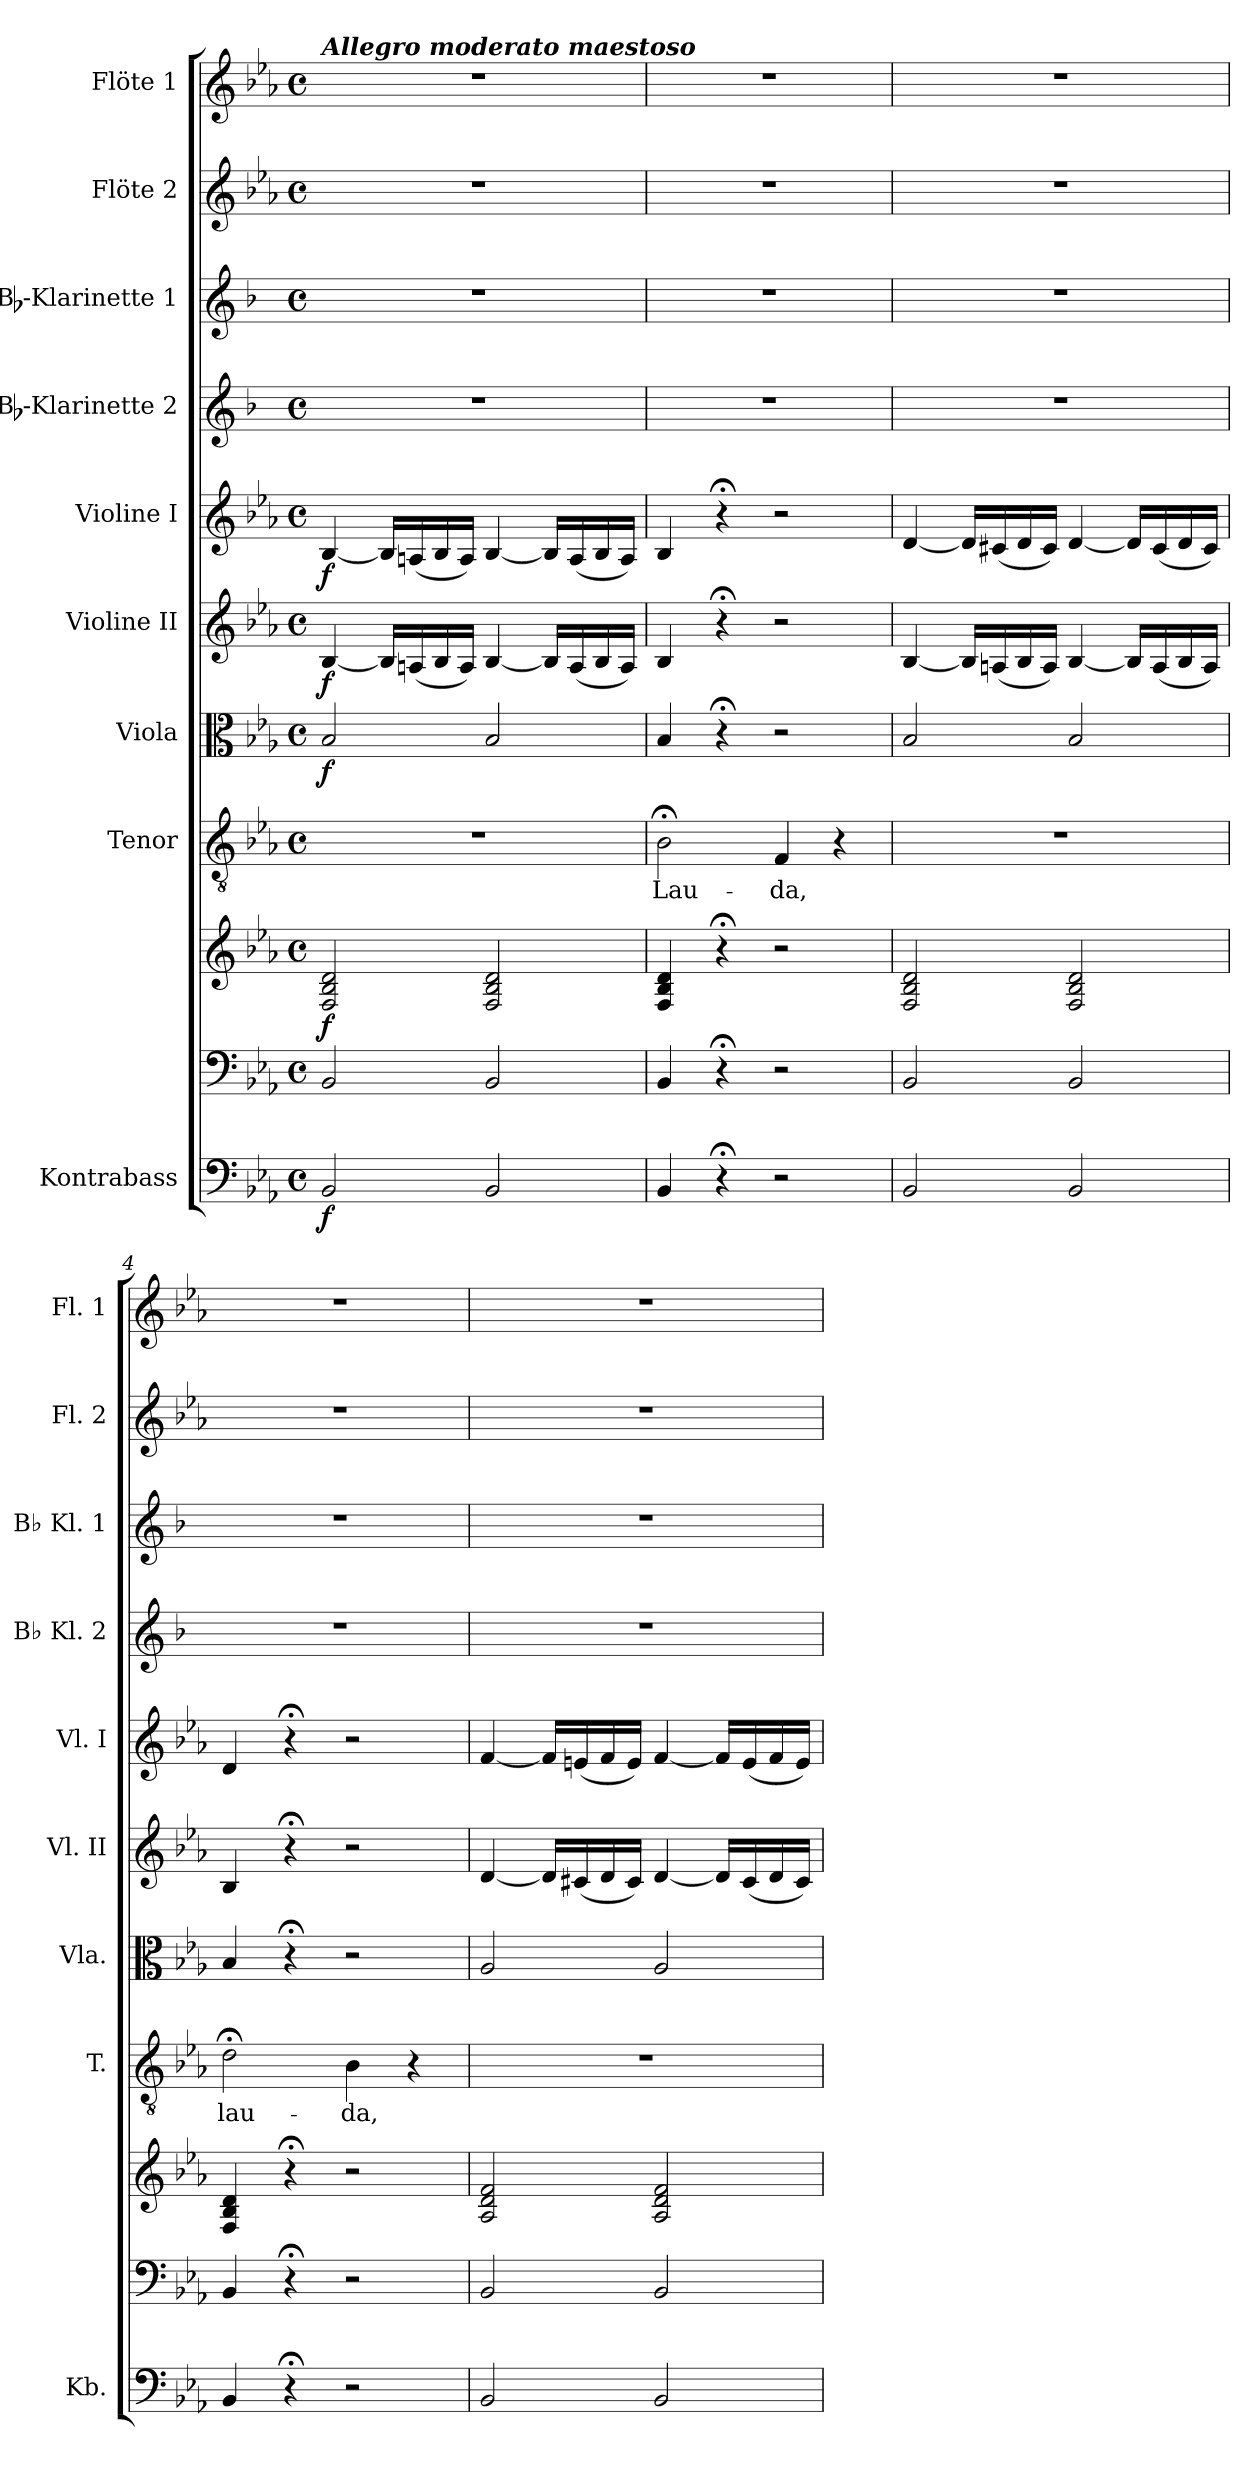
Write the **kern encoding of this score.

**kern	**dynam	**kern	**kern	**dynam	**kern	**text	**kern	**dynam	**kern	**dynam	**kern	**dynam	**kern	**kern	**kern	**kern
*part10	*part10	*part9	*part9	*part9	*part8	*part8	*part7	*part7	*part6	*part6	*part5	*part5	*part4	*part3	*part2	*part1
*staff11	*staff11	*staff10	*staff9	*staff9/10	*staff8	*staff8	*staff7	*staff7	*staff6	*staff6	*staff5	*staff5	*staff4	*staff3	*staff2	*staff1
*I"Kontrabass	*	*	*	*	*I"Tenor	*	*I"Viola	*	*I"Violine II	*	*I"Violine I	*	*I"Bb-Klarinette 2	*I"Bb-Klarinette 1	*I"Flöte 2	*I"Flöte 1
*I'Kb.	*	*	*	*	*I'T.	*	*I'Vla.	*	*I'Vl. II	*	*I'Vl. I	*	*I'Bb Kl. 2	*I'Bb Kl. 1	*I'Fl. 2	*I'Fl. 1
*clefF4	*	*clefF4	*clefG2	*	*clefGv2	*	*clefC3	*	*clefG2	*	*clefG2	*	*clefG2	*clefG2	*clefG2	*clefG2
*ITrd7c12	*	*	*	*	*	*	*	*	*	*	*	*	*ITrd1c2	*ITrd1c2	*	*
*k[b-e-a-]	*	*k[b-e-a-]	*k[b-e-a-]	*	*k[b-e-a-]	*	*k[b-e-a-]	*	*k[b-e-a-]	*	*k[b-e-a-]	*	*k[b-e-a-]	*k[b-e-a-]	*k[b-e-a-]	*k[b-e-a-]
*E-:	*	*E-:	*E-:	*	*E-:	*	*E-:	*	*E-:	*	*E-:	*	*E-:	*E-:	*E-:	*E-:
*M4/4	*	*M4/4	*M4/4	*	*M4/4	*	*M4/4	*	*M4/4	*	*M4/4	*	*M4/4	*M4/4	*M4/4	*M4/4
*met(c)	*	*met(c)	*met(c)	*	*met(c)	*	*met(c)	*	*met(c)	*	*met(c)	*	*met(c)	*met(c)	*met(c)	*met(c)
=1	=1	=1	=1	=1	=1	=1	=1	=1	=1	=1	=1	=1	=1	=1	=1	=1
!	!	!	!	!	!	!	!	!	!	!	!	!	!	!	!	!LO:TX:a:Bi:t=Allegro moderato maestoso
!	!LO:DY:b	!	!	!LO:DY:b	!	!	!	!LO:DY:b	!	!LO:DY:b	!	!LO:DY:b	!	!	!	!
2BBB-/	f	2BB-/	2F/ 2B-/ 2d/	f	1r	.	2B-/	f	[4B-/	f	[4B-/	f	1r	1r	1r	1r
.	.	.	.	.	.	.	.	.	16B-/LL]	.	16B-/LL]	.	.	.	.	.
.	.	.	.	.	.	.	.	.	(<16An/	.	(<16An/	.	.	.	.	.
.	.	.	.	.	.	.	.	.	16B-/	.	16B-/	.	.	.	.	.
.	.	.	.	.	.	.	.	.	16A/JJ)	.	16A/JJ)	.	.	.	.	.
2BBB-/	.	2BB-/	2F/ 2B-/ 2d/	.	.	.	2B-/	.	[4B-/	.	[4B-/	.	.	.	.	.
.	.	.	.	.	.	.	.	.	16B-/LL]	.	16B-/LL]	.	.	.	.	.
.	.	.	.	.	.	.	.	.	(<16A/	.	(<16A/	.	.	.	.	.
.	.	.	.	.	.	.	.	.	16B-/	.	16B-/	.	.	.	.	.
.	.	.	.	.	.	.	.	.	16A/JJ)	.	16A/JJ)	.	.	.	.	.
=2	=2	=2	=2	=2	=2	=2	=2	=2	=2	=2	=2	=2	=2	=2	=2	=2
!	!	!	!	!	!	!LO:LY:b	!	!	!	!	!	!	!	!	!	!
4BBB-/	.	4BB-/	4F/ 4B-/ 4d/	.	2B-;<\	Lau-	4B-/	.	4B-/	.	4B-/	.	1r	1r	1r	1r
4r;<	.	4r;<	4r;<	.	.	.	4r;<	.	4r;<	.	4r;<	.	.	.	.	.
!	!	!	!	!	!	!LO:LY:b	!	!	!	!	!	!	!	!	!	!
2r	.	2r	2r	.	4F/	-da,	2r	.	2r	.	2r	.	.	.	.	.
.	.	.	.	.	4r	.	.	.	.	.	.	.	.	.	.	.
=3	=3	=3	=3	=3	=3	=3	=3	=3	=3	=3	=3	=3	=3	=3	=3	=3
2BBB-/	.	2BB-/	2F/ 2B-/ 2d/	.	1r	.	2B-/	.	[4B-/	.	[4d/	.	1r	1r	1r	1r
.	.	.	.	.	.	.	.	.	16B-/LL]	.	16d/LL]	.	.	.	.	.
.	.	.	.	.	.	.	.	.	(<16An/	.	(<16c#X/	.	.	.	.	.
.	.	.	.	.	.	.	.	.	16B-/	.	16d/	.	.	.	.	.
.	.	.	.	.	.	.	.	.	16A/JJ)	.	16c#/JJ)	.	.	.	.	.
2BBB-/	.	2BB-/	2F/ 2B-/ 2d/	.	.	.	2B-/	.	[4B-/	.	[4d/	.	.	.	.	.
.	.	.	.	.	.	.	.	.	16B-/LL]	.	16d/LL]	.	.	.	.	.
.	.	.	.	.	.	.	.	.	(<16A/	.	(<16c#/	.	.	.	.	.
.	.	.	.	.	.	.	.	.	16B-/	.	16d/	.	.	.	.	.
.	.	.	.	.	.	.	.	.	16A/JJ)	.	16c#/JJ)	.	.	.	.	.
=4	=4	=4	=4	=4	=4	=4	=4	=4	=4	=4	=4	=4	=4	=4	=4	=4
!	!	!	!	!	!	!LO:LY:b	!	!	!	!	!	!	!	!	!	!
4BBB-/	.	4BB-/	4F/ 4B-/ 4d/	.	2d;<\	lau-	4B-/	.	4B-/	.	4d/	.	1r	1r	1r	1r
4r;<	.	4r;<	4r;<	.	.	.	4r;<	.	4r;<	.	4r;<	.	.	.	.	.
!	!	!	!	!	!	!LO:LY:b	!	!	!	!	!	!	!	!	!	!
2r	.	2r	2r	.	4B-\	-da,	2r	.	2r	.	2r	.	.	.	.	.
.	.	.	.	.	4r	.	.	.	.	.	.	.	.	.	.	.
!!LO:PB:g=z
=5	=5	=5	=5	=5	=5	=5	=5	=5	=5	=5	=5	=5	=5	=5	=5	=5
2BBB-/	.	2BB-/	2A-/ 2d/ 2f/	.	1r	.	2A-/	.	[4d/	.	[4f/	.	1r	1r	1r	1r
.	.	.	.	.	.	.	.	.	16d/LL]	.	16f/LL]	.	.	.	.	.
.	.	.	.	.	.	.	.	.	(<16c#X/	.	(<16en/	.	.	.	.	.
.	.	.	.	.	.	.	.	.	16d/	.	16f/	.	.	.	.	.
.	.	.	.	.	.	.	.	.	16c#/JJ)	.	16e/JJ)	.	.	.	.	.
2BBB-/	.	2BB-/	2A-/ 2d/ 2f/	.	.	.	2A-/	.	[4d/	.	[4f/	.	.	.	.	.
.	.	.	.	.	.	.	.	.	16d/LL]	.	16f/LL]	.	.	.	.	.
.	.	.	.	.	.	.	.	.	(<16c#/	.	(<16e/	.	.	.	.	.
.	.	.	.	.	.	.	.	.	16d/	.	16f/	.	.	.	.	.
.	.	.	.	.	.	.	.	.	16c#/JJ)	.	16e/JJ)	.	.	.	.	.
=	=	=	=	=	=	=	=	=	=	=	=	=	=	=	=	=
*-	*-	*-	*-	*-	*-	*-	*-	*-	*-	*-	*-	*-	*-	*-	*-	*-
